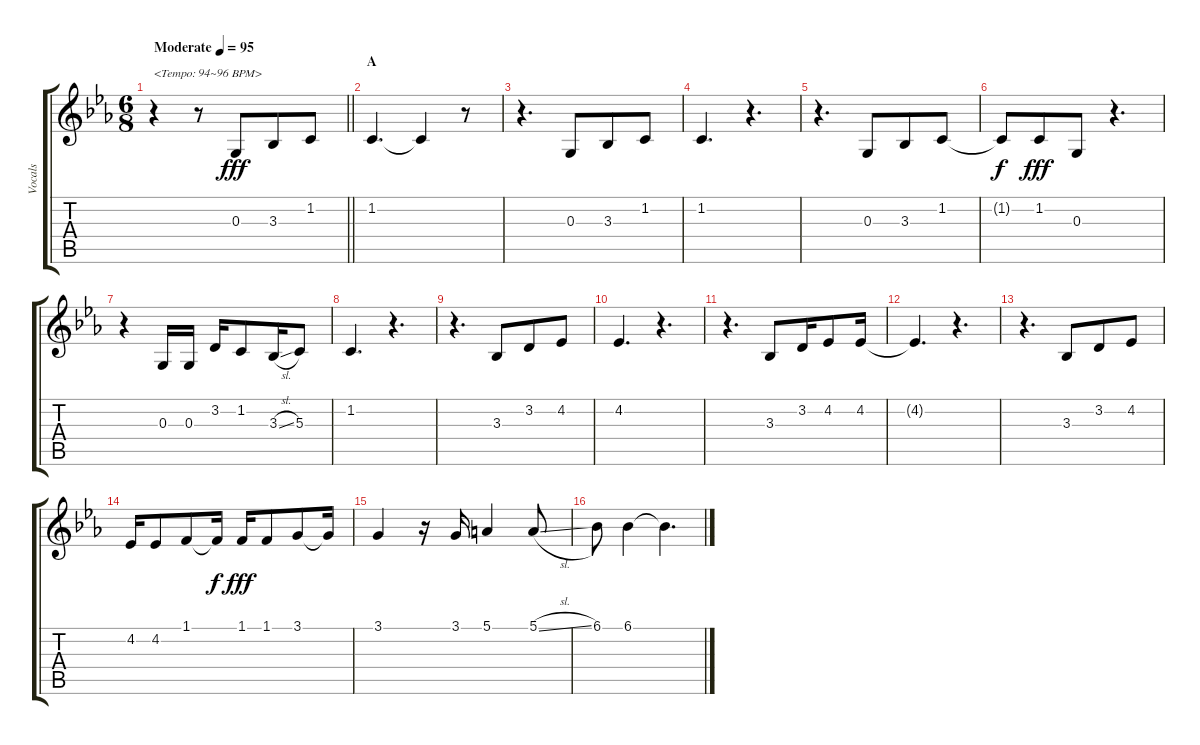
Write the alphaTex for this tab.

\track ("Vocals" "Vocals") {instrument voiceoohs}
\staff {score tabs}
\tuning (E4 B3 G3 D3 A2 E2) {hide}
\ts (6 8)
\tempo (95 "Moderate")
\clef g2
\barLineRight lightlight
\ks eb
r.4{txt "<Tempo: 94~96 BPM>" dy fff instrument voiceoohs} r.8 0.3.8 3.3.8 1.2.8 |
\section ("" "A")
1.2.4{d} 1.2{t}.4 r.8 |
r.4{d} 0.3.8 3.3.8 1.2.8 |
1.2.4{d} r.4{d} |
r.4{d} 0.3.8 3.3.8 1.2.8 |
1.2{t}.8{dy f} 1.2.8{dy fff} 0.3.8 r.4{d} |
r.4 0.3.16 0.3.16 3.2.16 1.2.8 3.3{sl}.16 5.3.8 |
1.2.4{d} r.4{d} |
r.4{d} 3.3.8 3.2.8 4.2.8 |
4.2.4{d} r.4{d} |
r.4{d} 3.3.8 3.2.16 4.2.8 4.2.16 |
4.2{t}.4{d} r.4{d} |
r.4{d} 3.3.8 3.2.8 4.2.8 |
4.2.16 4.2.8 1.1.8 1.1{t}.16{dy f} 1.1.16{dy fff} 1.1.8 3.1.8 3.1{t}.16 |
3.1.4 r.16 3.1.16 5.1.4 5.1{sl}.8 |
6.1.8 6.1.4 6.1{t}.4{d}
